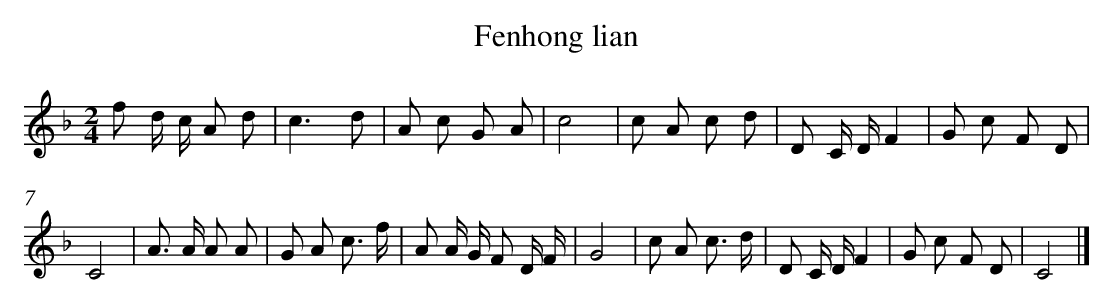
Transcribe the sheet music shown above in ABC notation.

X:1
T: Fenhong lian
L: 1/8
M: 2/4
K: F
f d/ c/ A d [I:setbarnb 1]|
c3d |
A c G A |
c4 |
c A c d |
D C/ D/F2 |
G c F D |
C4 |
A> A A A |
G A c3/ f/ |
A A/ G/ F D/ F/ |
G4 |
c A c3/ d/ |
D C/ D/F2 |
G c F D |
C4 |]
